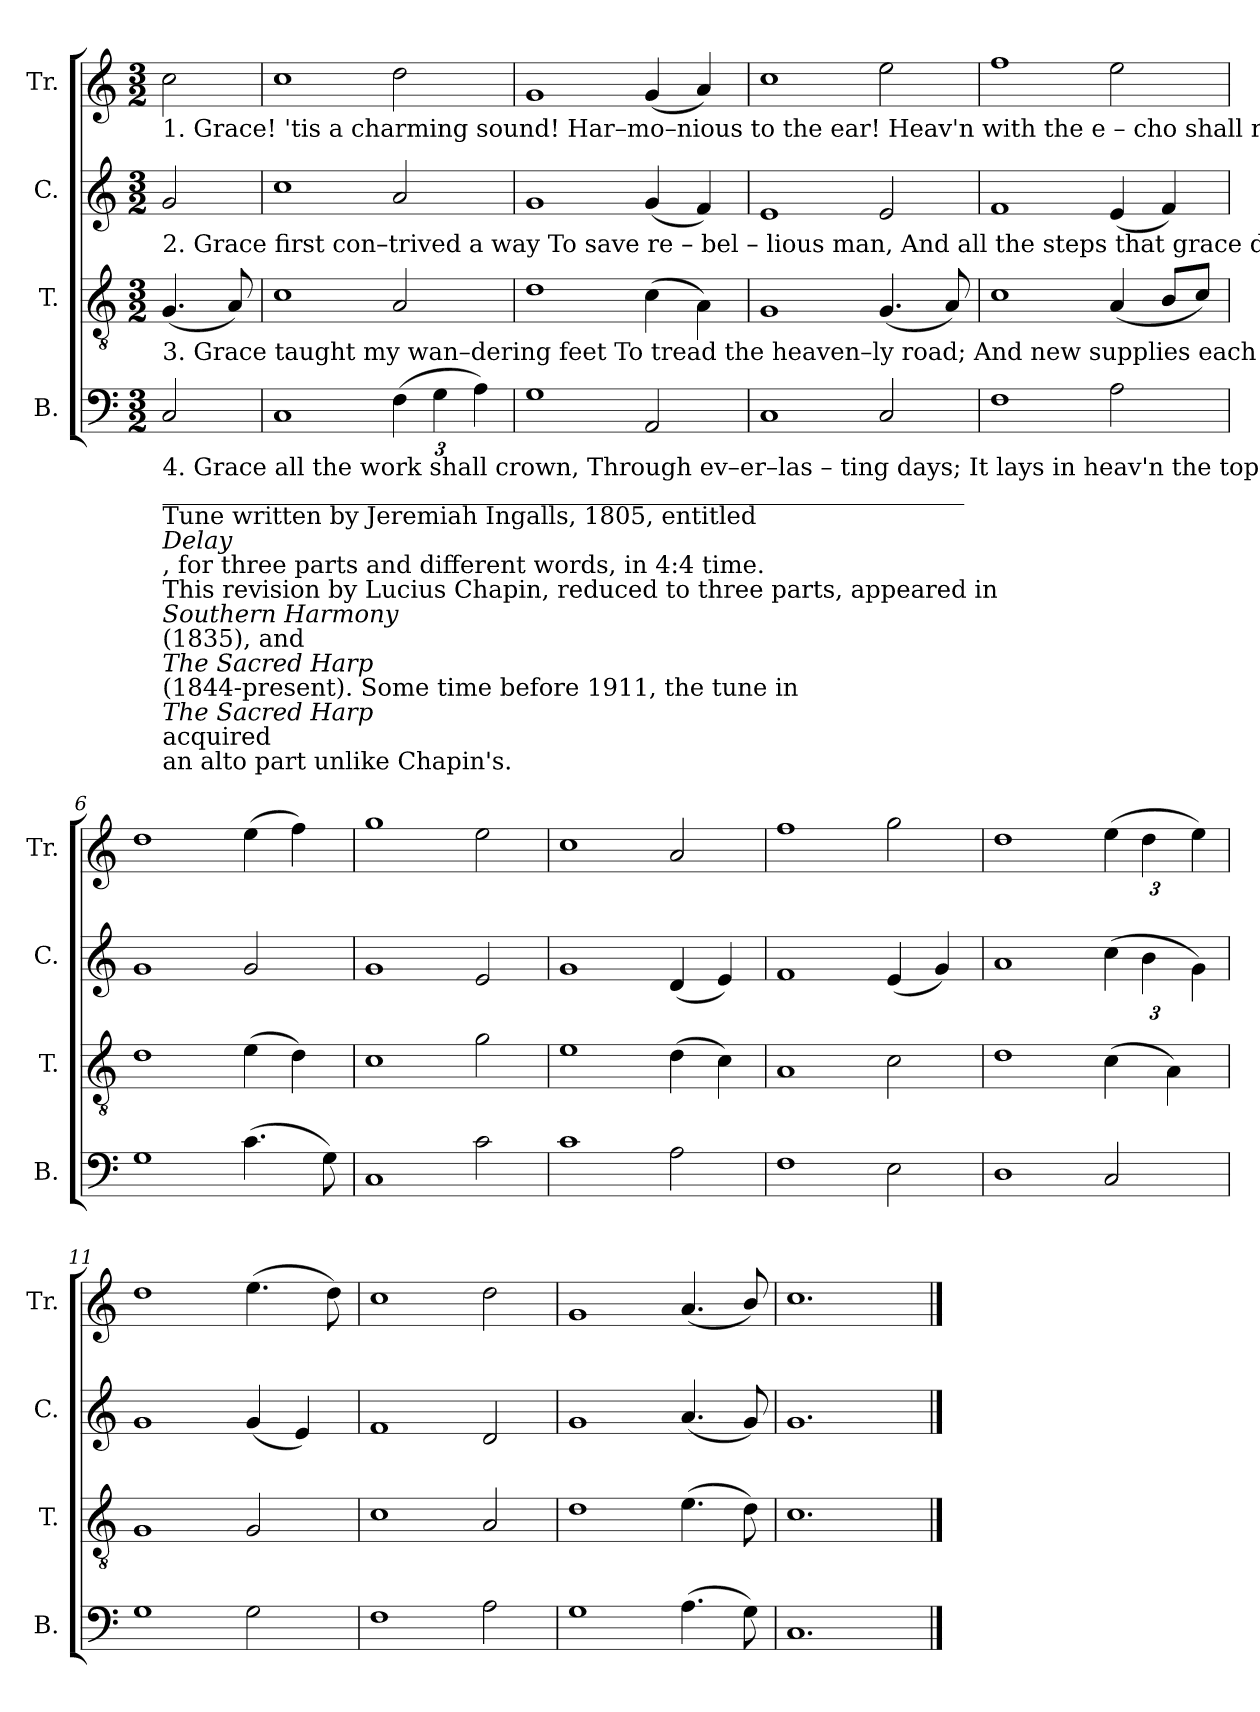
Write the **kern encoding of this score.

**kern	**kern	**kern	**kern
*part4	*part3	*part2	*part1
*staff4	*staff3	*staff2	*staff1
*I"B.	*I"T.	*I"C.	*I"Tr.
*I'B.	*I'T.	*I'C.	*I'Tr.
*clefF4	*clefGv2	*clefG2	*clefG2
*k[]	*k[]	*k[]	*k[]
*M3/2	*M3/2	*M3/2	*M3/2
*MM160	*MM160	*MM160	*MM160
=1	=1	=1	=1
!	!	!	!LO:TX:b:t=1. Grace! 'tis   a  charming  sound!  Har–mo–nious   to   the  ear! Heav'n with the e – cho shall  re–sound,  And  all  the  earth  shall  hear.
!	!	!LO:TX:b:t=2. Grace  first  con–trived  a   way   To   save   re – bel  – lious  man,  And all the steps that grace display,  Which drew the wondrous plan.	!
!	!LO:TX:b:t=3. Grace taught my wan–dering feet  To  tread  the  heaven–ly  road;  And new supplies each hour I meet   While pressing on   to   God.	!	!
!LO:TX:b:t=4. Grace  all  the work shall crown, Through  ev–er–las – ting  days;   It   lays  in  heav'n  the topmost stone And well deserves the  praise.	!	!	!
!LO:TX:b:t=__________________________________________________________________	!	!	!
!LO:TX:b:t=Tune written by Jeremiah Ingalls, 1805, entitled	!	!	!
!LO:TX:b:i:t=Delay	!	!	!
!LO:TX:b:t=, for three parts and different words, in 4&colon;4 time.	!	!	!
!LO:TX:b:t=This revision by Lucius Chapin, reduced to three parts, appeared in	!	!	!
!LO:TX:b:i:t=Southern Harmony	!	!	!
!LO:TX:b:t=(1835), and	!	!	!
!LO:TX:b:i:t=The Sacred Harp	!	!	!
!LO:TX:b:t=(1844-present). Some time before 1911, the tune in	!	!	!
!LO:TX:b:i:t=The Sacred Harp	!	!	!
!LO:TX:b:t=acquired	!	!	!
!LO:TX:b:t=an alto part unlike Chapin's.	!	!	!
2C/	(4.G/	2g/	2cc\
.	8A/)	.	.
=2	=2	=2	=2
1C	1c	1cc	1cc
*Xbrackettup	*	*	*
(6F\	2A/	2a/	2dd\
6G\	.	.	.
6A\)	.	.	.
=3	=3	=3	=3
1G	1d	1g	1g
2AA/	(4c\	(4g/	(4g/
.	4A\)	4f/)	4a/)
=4	=4	=4	=4
1C	1G	1e	1cc
2C/	(4.G/	2e/	2ee\
.	8A/)	.	.
=5	=5	=5	=5
1F	1c	1f	1ff
2A\	(4A/	(4e/	2ee\
.	8B/L	4f/)	.
.	8c/J)	.	.
=6	=6	=6	=6
1G	1d	1g	1dd
(4.c\	(4e\	2g/	(4ee\
.	4d\)	.	4ff\)
8G\)	.	.	.
=7	=7	=7	=7
1C	1c	1g	1gg
2c\	2g\	2e/	2ee\
=8	=8	=8	=8
1c	1e	1g	1cc
2A\	(4d\	(4d/	2a/
.	4c\)	4e/)	.
=9	=9	=9	=9
1F	1A	1f	1ff
2E\	2c\	(4e/	2gg\
.	.	4g/)	.
=10	=10	=10	=10
1D	1d	1a	1dd
*	*	*Xbrackettup	*Xbrackettup
2C/	(4c\	(6cc\	(6ee\
.	.	6b\	6dd\
.	4A\)	.	.
.	.	6g\)	6ee\)
=11	=11	=11	=11
1G	1G	1g	1dd
2G\	2G/	(4g/	(4.ee\
.	.	4e/)	.
.	.	.	8dd\)
=12	=12	=12	=12
1F	1c	1f	1cc
2A\	2A/	2d/	2dd\
=13	=13	=13	=13
1G	1d	1g	1g
(4.A\	(4.e\	(4.a/	(4.a/
8G\)	8d\)	8g/)	8b/)
=14	=14	=14	=14
1.C	1.c	1.g	1.cc
==	==	==	==
*-	*-	*-	*-
